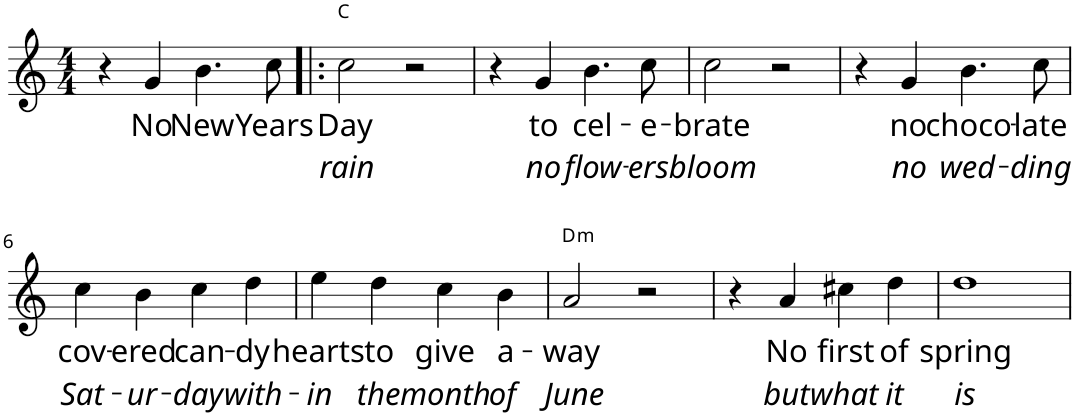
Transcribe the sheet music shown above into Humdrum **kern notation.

**kern	**text	**text	**harte
*part1	*part1	*part1	*part1
*staff1	*staff1	*staff1	*
*I"Electric Piano	*	*	*
*I'E.Pno	*	*	*
*clefG2	*	*	*
*k[]	*	*	*
*M4/4	*	*	*
=1	=1	=1	=1
4r	.	.	.
!	!LO:LY:b	!	!
4g/	No	.	.
!	!LO:LY:b	!	!
4.b\	New	.	.
!	!LO:LY:b	!	!
8cc\	Years	.	.
=2!|:	=2!|:	=2!|:	=2!|:
!	!LO:LY:b	!LO:LY:b	!
2cc\	Day	rain	C:maj
2r	.	.	.
=3	=3	=3	=3
4r	.	.	.
!	!LO:LY:b	!LO:LY:b	!
4g/	to	no	.
!	!LO:LY:b	!LO:LY:b	!
4.b\	cel-	flow-	.
!	!LO:LY:b	!LO:LY:b	!
8cc\	-e-	-ers	.
=4	=4	=4	=4
!	!LO:LY:b	!LO:LY:b	!
2cc\	-brate	bloom	.
2r	.	.	.
=5	=5	=5	=5
4r	.	.	.
!	!LO:LY:b	!LO:LY:b	!
4g/	no	no	.
!	!LO:LY:b	!LO:LY:b	!
4.b\	choco-	wed-	.
!	!LO:LY:b	!LO:LY:b	!
8cc\	-late	-ding	.
!!LO:LB:g=z
=6	=6	=6	=6
!	!LO:LY:b	!LO:LY:b	!
4cc\	cov-	Sat-	.
!	!LO:LY:b	!LO:LY:b	!
4b\	-ered	-ur-	.
!	!LO:LY:b	!LO:LY:b	!
4cc\	can-	-day	.
!	!LO:LY:b	!LO:LY:b	!
4dd\	-dy	with-	.
=7	=7	=7	=7
!	!LO:LY:b	!LO:LY:b	!
4ee\	hearts	-in	.
!	!LO:LY:b	!LO:LY:b	!
4dd\	to	the	.
!	!LO:LY:b	!LO:LY:b	!
4cc\	give	month	.
!	!LO:LY:b	!LO:LY:b	!
4b\	a-	of	.
=8	=8	=8	=8
!	!LO:LY:b	!LO:LY:b	!LO:H:kt=m
2a/	-way	June	D:min
2r	.	.	.
=9	=9	=9	=9
4r	.	.	.
!	!LO:LY:b	!LO:LY:b	!
4a/	No	but	.
!	!LO:LY:b	!LO:LY:b	!
4cc#X\	first	what	.
!	!LO:LY:b	!LO:LY:b	!
4dd\	of	it	.
=10	=10	=10	=10
!	!LO:LY:b	!LO:LY:b	!
1dd	spring	is	.
=	=	=	=
*-	*-	*-	*-
